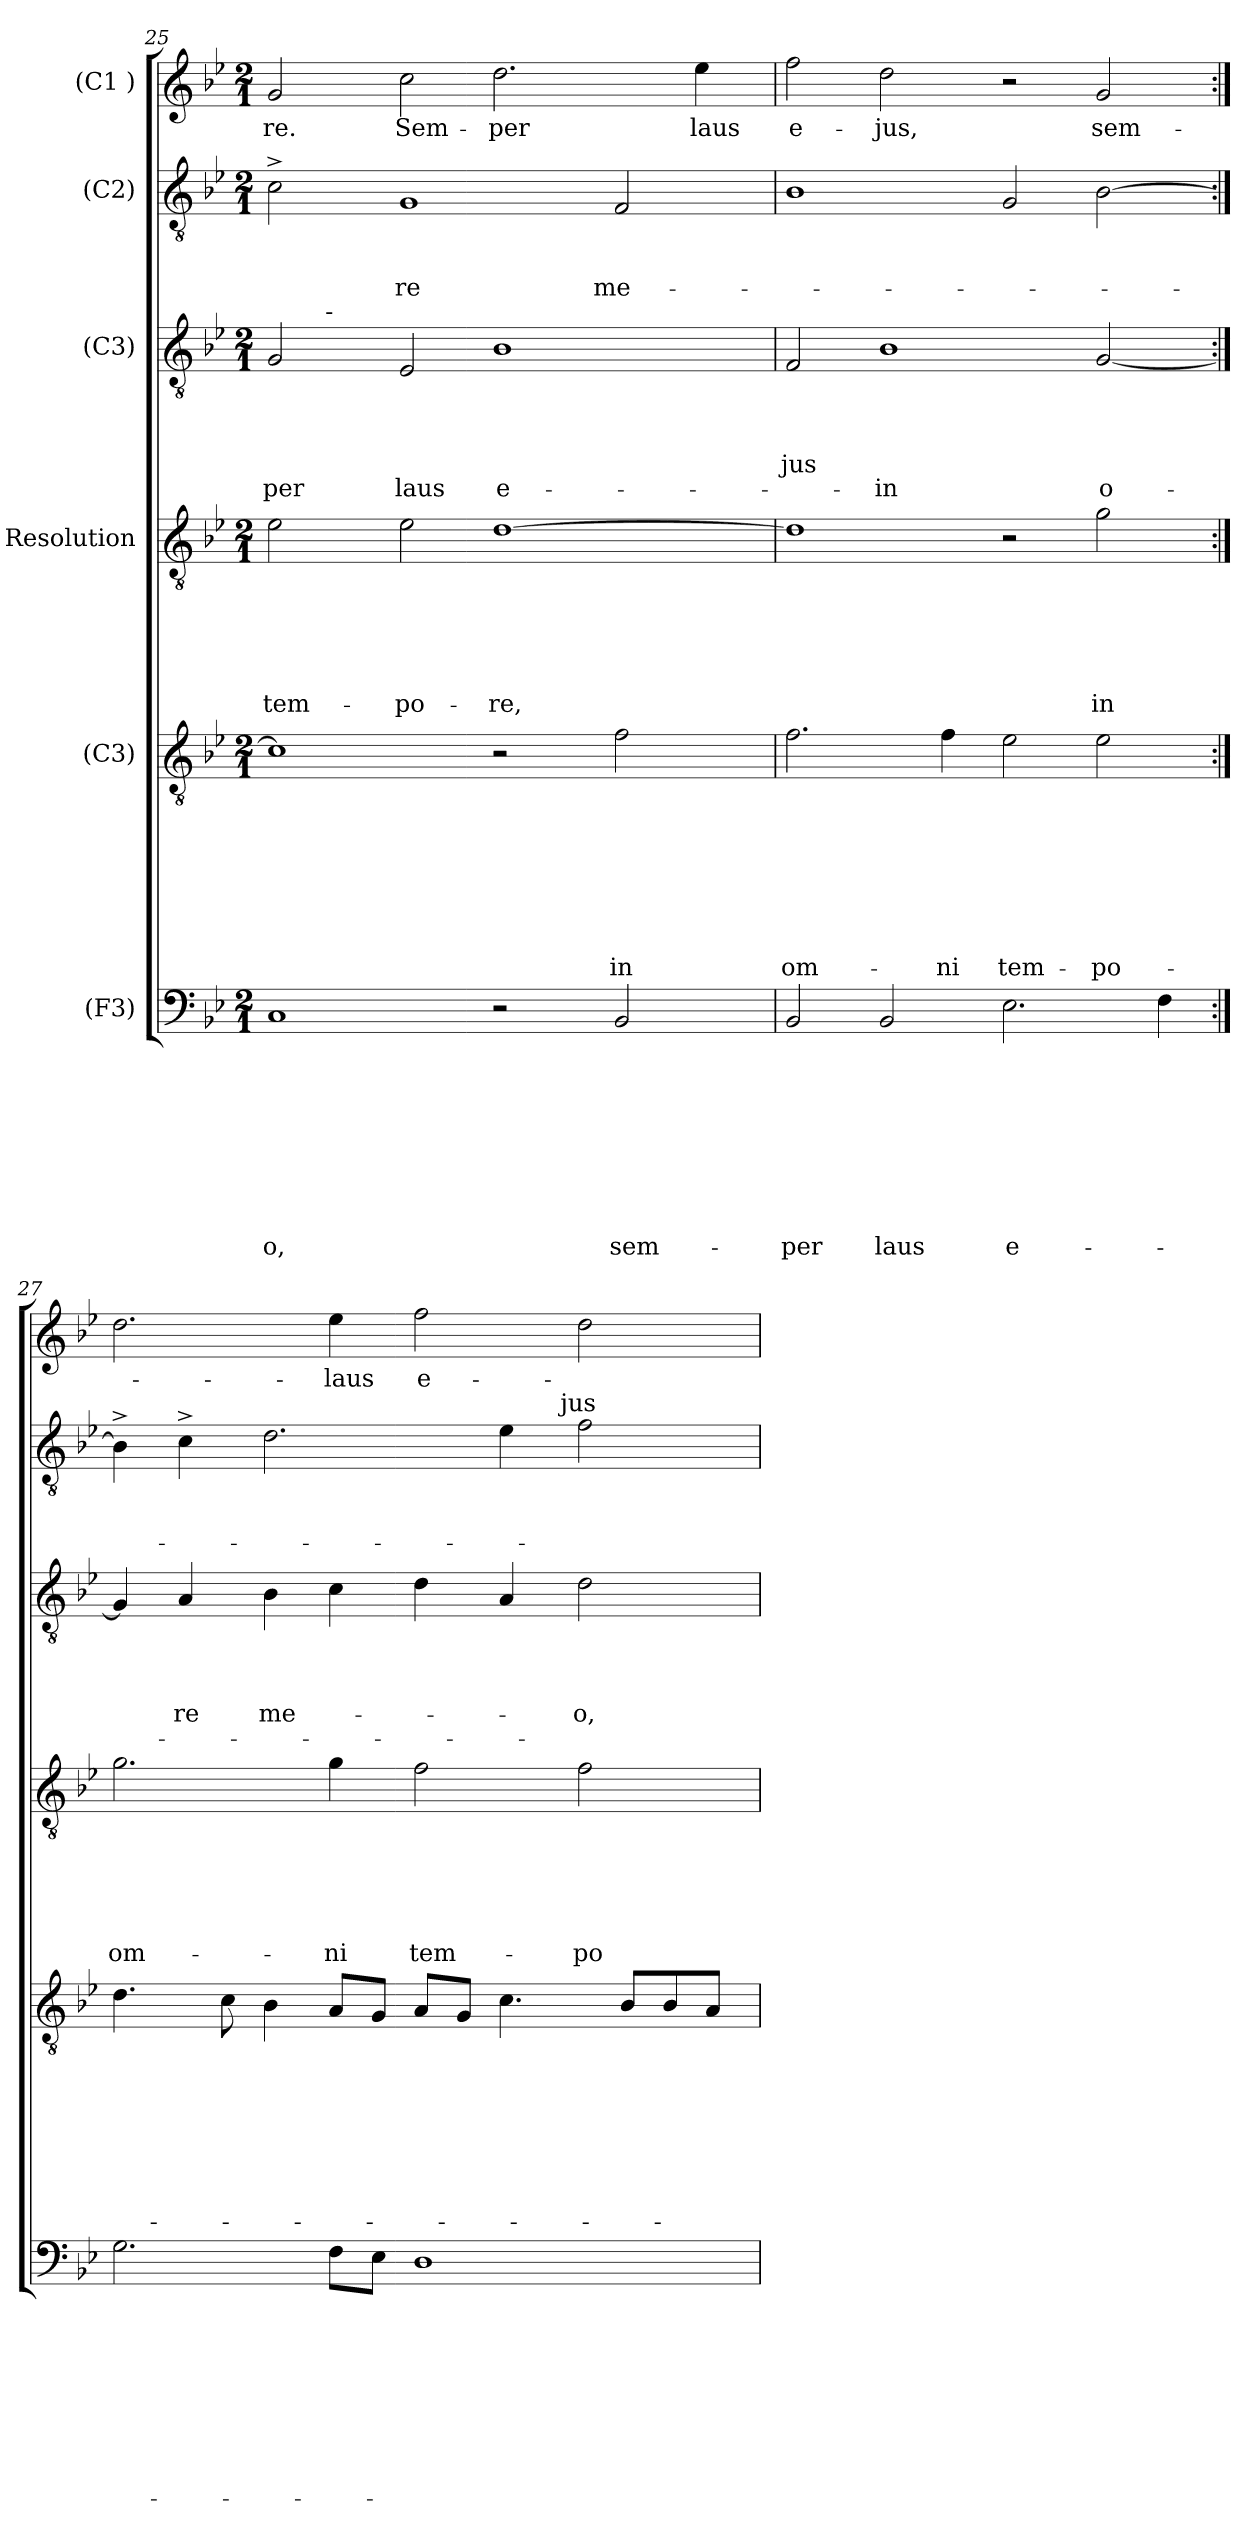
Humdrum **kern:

**kern	**text	**text	**text	**text	**text	**text	**text	**text	**text	**kern	**text	**text	**text	**text	**text	**text	**text	**text	**kern	**text	**text	**text	**text	**text	**text	**kern	**text	**text	**text	**text	**text	**kern	**text	**text	**text	**kern	**text
*part6	*part6	*part6	*part6	*part6	*part6	*part6	*part6	*part6	*part6	*part5	*part5	*part5	*part5	*part5	*part5	*part5	*part5	*part5	*part4	*part4	*part4	*part4	*part4	*part4	*part4	*part3	*part3	*part3	*part3	*part3	*part3	*part2	*part2	*part2	*part2	*part1	*part1
*staff6	*staff6	*staff6	*staff6	*staff6	*staff6	*staff6	*staff6	*staff6	*staff6	*staff5	*staff5	*staff5	*staff5	*staff5	*staff5	*staff5	*staff5	*staff5	*staff4	*staff4	*staff4	*staff4	*staff4	*staff4	*staff4	*staff3	*staff3	*staff3	*staff3	*staff3	*staff3	*staff2	*staff2	*staff2	*staff2	*staff1	*staff1
*I"(F3)	*	*	*	*	*	*	*	*	*	*I"(C3)	*	*	*	*	*	*	*	*	*I"Resolution	*	*	*	*	*	*	*I"(C3)	*	*	*	*	*	*I"(C2)	*	*	*	*I"(C1 )	*
!!LO:PB:g=z
*clefF4	*	*	*	*	*	*	*	*	*	*clefGv2	*	*	*	*	*	*	*	*	*clefGv2	*	*	*	*	*	*	*clefGv2	*	*	*	*	*	*clefGv2	*	*	*	*clefG2	*
*k[b-e-]	*	*	*	*	*	*	*	*	*	*k[b-e-]	*	*	*	*	*	*	*	*	*k[b-e-]	*	*	*	*	*	*	*k[b-e-]	*	*	*	*	*	*k[b-e-]	*	*	*	*k[b-e-]	*
*B-:	*	*	*	*	*	*	*	*	*	*B-:	*	*	*	*	*	*	*	*	*B-:	*	*	*	*	*	*	*B-:	*	*	*	*	*	*B-:	*	*	*	*B-:	*
*M2/1	*	*	*	*	*	*	*	*	*	*M2/1	*	*	*	*	*	*	*	*	*M2/1	*	*	*	*	*	*	*M2/1	*	*	*	*	*	*M2/1	*	*	*	*M2/1	*
=25	=25	=25	=25	=25	=25	=25	=25	=25	=25	=25	=25	=25	=25	=25	=25	=25	=25	=25	=25	=25	=25	=25	=25	=25	=25	=25	=25	=25	=25	=25	=25	=25	=25	=25	=25	=25	=25
!	!	!	!	!	!	!	!	!	!LO:LY:b	!	!	!	!	!	!	!	!	!	!	!	!	!	!	!	!LO:LY:b	!	!	!	!	!	!LO:LY:b	!	!	!	!	!	!LO:LY:b
*	*	*	*	*	*	*	*	*	*	*	*	*	*	*	*	*	*	*	*	*	*	*	*	*	*	*^	*	*	*	*	*	*	*	*	*	*	*
1C	.	.	.	.	.	.	.	.	-o,	1c]	.	.	.	.	.	.	.	.	2e-\	.	.	.	.	.	tem-	2G/	8ryy	.	.	.	.	per	2c^>\	.	.	.	2g/	re.
.	.	.	.	.	.	.	.	.	.	.	.	.	.	.	.	.	.	.	.	.	.	.	.	.	.	.	32ryy	.	.	.	.	.	.	.	.	.	.	.
!	!	!	!	!	!	!	!	!	!	!	!	!	!	!	!	!	!	!	!	!	!	!	!	!	!	!	!LO:TX:a:t=-	!	!	!	!	!	!	!	!	!	!	!
.	.	.	.	.	.	.	.	.	.	.	.	.	.	.	.	.	.	.	.	.	.	.	.	.	.	.	1ryy	.	.	.	.	.	.	.	.	.	.	.
!	!	!	!	!	!	!	!	!	!	!	!	!	!	!	!	!	!	!	!	!	!	!	!	!	!LO:LY:b	!	!	!	!	!	!	!LO:LY:b	!	!	!	!LO:LY:b	!	!LO:LY:b
.	.	.	.	.	.	.	.	.	.	.	.	.	.	.	.	.	.	.	2e-\	.	.	.	.	.	-po-	2E-/	.	.	.	.	.	laus	1G	.	.	-re	2cc\	Sem-
!	!	!	!	!	!	!	!	!	!	!	!	!	!	!	!	!	!	!	!	!	!	!	!	!	!LO:LY:b	!	!	!	!	!	!	!LO:LY:b:rj	!	!	!	!	!	!LO:LY:b
2r	.	.	.	.	.	.	.	.	.	2r	.	.	.	.	.	.	.	.	[>1d	.	.	.	.	.	-re,	1B-	.	.	.	.	.	e-	.	.	.	.	2.dd\	-per
.	.	.	.	.	.	.	.	.	.	.	.	.	.	.	.	.	.	.	.	.	.	.	.	.	.	.	2ryy	.	.	.	.	.	.	.	.	.	.	.
!	!	!	!	!	!	!	!	!	!LO:LY:b	!	!	!	!	!	!	!	!	!LO:LY:b	!	!	!	!	!	!	!	!	!	!	!	!	!	!	!	!	!	!LO:LY:b	!	!
2BB-/	.	.	.	.	.	.	.	.	sem-	2f\	.	.	.	.	.	.	.	in	.	.	.	.	.	.	.	.	.	.	.	.	.	.	2F/	.	.	me-	.	.
.	.	.	.	.	.	.	.	.	.	.	.	.	.	.	.	.	.	.	.	.	.	.	.	.	.	.	4ryy	.	.	.	.	.	.	.	.	.	.	.
!	!	!	!	!	!	!	!	!	!	!	!	!	!	!	!	!	!	!	!	!	!	!	!	!	!	!	!	!	!	!	!	!	!	!	!	!	!	!LO:LY:b
.	.	.	.	.	.	.	.	.	.	.	.	.	.	.	.	.	.	.	.	.	.	.	.	.	.	.	.	.	.	.	.	.	.	.	.	.	4ee-\	laus
.	.	.	.	.	.	.	.	.	.	.	.	.	.	.	.	.	.	.	.	.	.	.	.	.	.	.	16.ryy	.	.	.	.	.	.	.	.	.	.	.
=26	=26	=26	=26	=26	=26	=26	=26	=26	=26	=26	=26	=26	=26	=26	=26	=26	=26	=26	=26	=26	=26	=26	=26	=26	=26	=26	=26	=26	=26	=26	=26	=26	=26	=26	=26	=26	=26	=26
!	!	!	!	!	!	!	!	!	!LO:LY:b	!	!	!	!	!	!	!	!	!LO:LY:b	!	!	!	!	!	!	!	!	!	!	!	!	!LO:LY:b	!	!	!	!	!	!	!LO:LY:b
*	*	*	*	*	*	*	*	*	*	*	*	*	*	*	*	*	*	*	*	*	*	*	*	*	*	*v	*v	*	*	*	*	*	*	*	*	*	*	*
2BB-/	.	.	.	.	.	.	.	.	-per	2.f\	.	.	.	.	.	.	.	om-	1d]	.	.	.	.	.	.	2F/	.	.	.	jus	.	1B-	.	.	.	2ff\	e-
!	!	!	!	!	!	!	!	!	!LO:LY:b	!	!	!	!	!	!	!	!	!	!	!	!	!	!	!	!	!	!	!	!	!	!LO:LY:b	!	!	!	!	!	!LO:LY:b
2BB-/	.	.	.	.	.	.	.	.	laus	.	.	.	.	.	.	.	.	.	.	.	.	.	.	.	.	1B-	.	.	.	.	-in	.	.	.	.	2dd\	-jus,
!	!	!	!	!	!	!	!	!	!	!	!	!	!	!	!	!	!	!LO:LY:b	!	!	!	!	!	!	!	!	!	!	!	!	!	!	!	!	!	!	!
.	.	.	.	.	.	.	.	.	.	4f\	.	.	.	.	.	.	.	-ni	.	.	.	.	.	.	.	.	.	.	.	.	.	.	.	.	.	.	.
!	!	!	!	!	!	!	!	!	!LO:LY:b:rj	!	!	!	!	!	!	!	!	!LO:LY:b	!	!	!	!	!	!	!	!	!	!	!	!	!	!	!	!	!	!	!
2.E-\	.	.	.	.	.	.	.	.	e-	2e-\	.	.	.	.	.	.	.	tem-	2r	.	.	.	.	.	.	.	.	.	.	.	.	2G/	.	.	.	2r	.
!	!	!	!	!	!	!	!	!	!	!	!	!	!	!	!	!	!	!LO:LY:b	!	!	!	!	!	!	!LO:LY:b	!	!	!	!	!	!LO:LY:b	!	!	!	!	!	!LO:LY:b
.	.	.	.	.	.	.	.	.	.	2e-\	.	.	.	.	.	.	.	-po-	2g\	.	.	.	.	.	in	[<2G/	.	.	.	.	o-	[>2B-\	.	.	.	2g/	sem-
4F\	.	.	.	.	.	.	.	.	.	.	.	.	.	.	.	.	.	.	.	.	.	.	.	.	.	.	.	.	.	.	.	.	.	.	.	.	.
=27:|!	=27:|!	=27:|!	=27:|!	=27:|!	=27:|!	=27:|!	=27:|!	=27:|!	=27:|!	=27:|!	=27:|!	=27:|!	=27:|!	=27:|!	=27:|!	=27:|!	=27:|!	=27:|!	=27:|!	=27:|!	=27:|!	=27:|!	=27:|!	=27:|!	=27:|!	=27:|!	=27:|!	=27:|!	=27:|!	=27:|!	=27:|!	=27:|!	=27:|!	=27:|!	=27:|!	=27:|!	=27:|!
!	!	!	!	!	!	!	!	!	!	!	!	!	!	!	!	!	!	!	!	!	!	!	!	!	!	!	!	!	!	!	!	!LO:TX:a:t=per	!	!	!	!	!
!	!	!	!	!	!	!	!	!	!	!	!	!	!	!	!	!	!	!	!	!	!	!	!	!	!LO:LY:b	!	!	!	!	!	!	!	!	!	!	!	!
*	*	*	*	*	*	*	*	*	*	*	*	*	*	*	*	*	*	*	*	*	*	*	*	*	*	*	*	*	*	*	*	*^	*	*	*	*	*
2.G\	.	.	.	.	.	.	.	.	.	4.d\	.	.	.	.	.	.	.	.	2.g\	.	.	.	.	.	om-	4G/]	.	.	.	.	.	4B-^>\]	1ryy	.	.	.	2.dd\	.
!	!	!	!	!	!	!	!	!	!	!	!	!	!	!	!	!	!	!	!	!	!	!	!	!	!	!	!	!	!	!LO:LY:b	!	!	!	!	!	!	!	!
.	.	.	.	.	.	.	.	.	.	.	.	.	.	.	.	.	.	.	.	.	.	.	.	.	.	4A/	.	.	.	re	.	4c^>\	.	.	.	.	.	.
.	.	.	.	.	.	.	.	.	.	8c\	.	.	.	.	.	.	.	.	.	.	.	.	.	.	.	.	.	.	.	.	.	.	.	.	.	.	.	.
!	!	!	!	!	!	!	!	!	!	!	!	!	!	!	!	!	!	!	!	!	!	!	!	!	!	!	!	!	!	!LO:LY:b	!	!	!	!	!	!	!	!
.	.	.	.	.	.	.	.	.	.	4B-\	.	.	.	.	.	.	.	.	.	.	.	.	.	.	.	4B-\	.	.	.	me-	.	2.d\	.	.	.	.	.	.
!	!	!	!	!	!	!	!	!	!	!	!	!	!	!	!	!	!	!	!	!	!	!	!	!	!LO:LY:b	!	!	!	!	!	!	!	!	!	!	!	!	!LO:LY:b
8F\L	.	.	.	.	.	.	.	.	.	8A/L	.	.	.	.	.	.	.	.	4g\	.	.	.	.	.	-ni	4c\	.	.	.	.	.	.	.	.	.	.	4ee-\	-laus
8E-\J	.	.	.	.	.	.	.	.	.	8G/J	.	.	.	.	.	.	.	.	.	.	.	.	.	.	.	.	.	.	.	.	.	.	.	.	.	.	.	.
!	!	!	!	!	!	!	!	!	!	!	!	!	!	!	!	!	!	!	!	!	!	!	!	!	!LO:LY:b	!	!	!	!	!	!	!	!	!	!	!	!	!LO:LY:b
1D	.	.	.	.	.	.	.	.	.	8A/L	.	.	.	.	.	.	.	.	2f\	.	.	.	.	.	tem-	4d\	.	.	.	.	.	.	4...ryy	.	.	.	2ff\	e-
.	.	.	.	.	.	.	.	.	.	8G/J	.	.	.	.	.	.	.	.	.	.	.	.	.	.	.	.	.	.	.	.	.	.	.	.	.	.	.	.
.	.	.	.	.	.	.	.	.	.	4.c\	.	.	.	.	.	.	.	.	.	.	.	.	.	.	.	4A/	.	.	.	.	.	4e-\	.	.	.	.	.	.
!	!	!	!	!	!	!	!	!	!	!	!	!	!	!	!	!	!	!	!	!	!	!	!	!	!	!	!	!	!	!	!	!	!LO:TX:a:t=jus	!	!	!	!	!
.	.	.	.	.	.	.	.	.	.	.	.	.	.	.	.	.	.	.	.	.	.	.	.	.	.	.	.	.	.	.	.	.	2ryy	.	.	.	.	.
!	!	!	!	!	!	!	!	!	!	!	!	!	!	!	!	!	!	!	!	!	!	!	!	!	!LO:LY:b	!	!	!	!	!LO:LY:b	!	!	!	!	!	!	!	!
.	.	.	.	.	.	.	.	.	.	.	.	.	.	.	.	.	.	.	2f\	.	.	.	.	.	-po-	2d\	.	.	.	-o,	.	2f\	.	.	.	.	2dd\	.
.	.	.	.	.	.	.	.	.	.	8B-/L	.	.	.	.	.	.	.	.	.	.	.	.	.	.	.	.	.	.	.	.	.	.	.	.	.	.	.	.
.	.	.	.	.	.	.	.	.	.	8B-/	.	.	.	.	.	.	.	.	.	.	.	.	.	.	.	.	.	.	.	.	.	.	.	.	.	.	.	.
.	.	.	.	.	.	.	.	.	.	8A/J	.	.	.	.	.	.	.	.	.	.	.	.	.	.	.	.	.	.	.	.	.	.	.	.	.	.	.	.
.	.	.	.	.	.	.	.	.	.	.	.	.	.	.	.	.	.	.	.	.	.	.	.	.	.	.	.	.	.	.	.	.	32ryy	.	.	.	.	.
*	*	*	*	*	*	*	*	*	*	*	*	*	*	*	*	*	*	*	*	*	*	*	*	*	*	*	*	*	*	*	*	*v	*v	*	*	*	*	*
=	=	=	=	=	=	=	=	=	=	=	=	=	=	=	=	=	=	=	=	=	=	=	=	=	=	=	=	=	=	=	=	=	=	=	=	=	=
*-	*-	*-	*-	*-	*-	*-	*-	*-	*-	*-	*-	*-	*-	*-	*-	*-	*-	*-	*-	*-	*-	*-	*-	*-	*-	*-	*-	*-	*-	*-	*-	*-	*-	*-	*-	*-	*-
